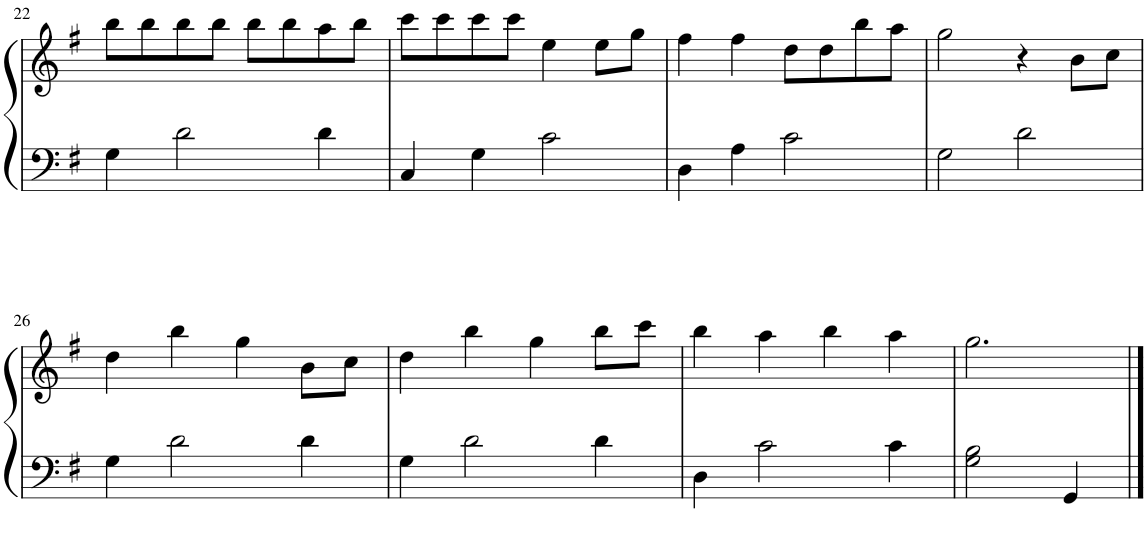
**kern	**kern
*part1	*part1
*staff2	*staff1
*I"钢琴	*
!!LO:PB:g=z
*clefF4	*clefG2
*k[f#]	*k[f#]
*M4/4	*M4/4
=22	=22
4G\	8bb\L
.	8bb\
2d\	8bb\
.	8bb\J
.	8bb\L
.	8bb\
4d\	8aa\
.	8bb\J
=23	=23
4C/	8ccc\L
.	8ccc\
4G\	8ccc\
.	8ccc\J
2c\	4ee\
.	8ee\L
.	8gg\J
=24	=24
4D\	4ff#\
4A\	4ff#\
2c\	8dd\L
.	8dd\
.	8bb\
.	8aa\J
=25	=25
2G\	2gg\
2d\	4r
.	8b\L
.	8cc\J
!!LO:LB:g=z
=26	=26
4G\	4dd\
2d\	4bb\
.	4gg\
4d\	8b\L
.	8cc\J
=27	=27
4G\	4dd\
2d\	4bb\
.	4gg\
4d\	8bb\L
.	8ccc\J
=28	=28
4D\	4bb\
2c\	4aa\
.	4bb\
4c\	4aa\
=29	=29
2G\ 2B\	2.gg\
4GG/	.
==	==
*-	*-
